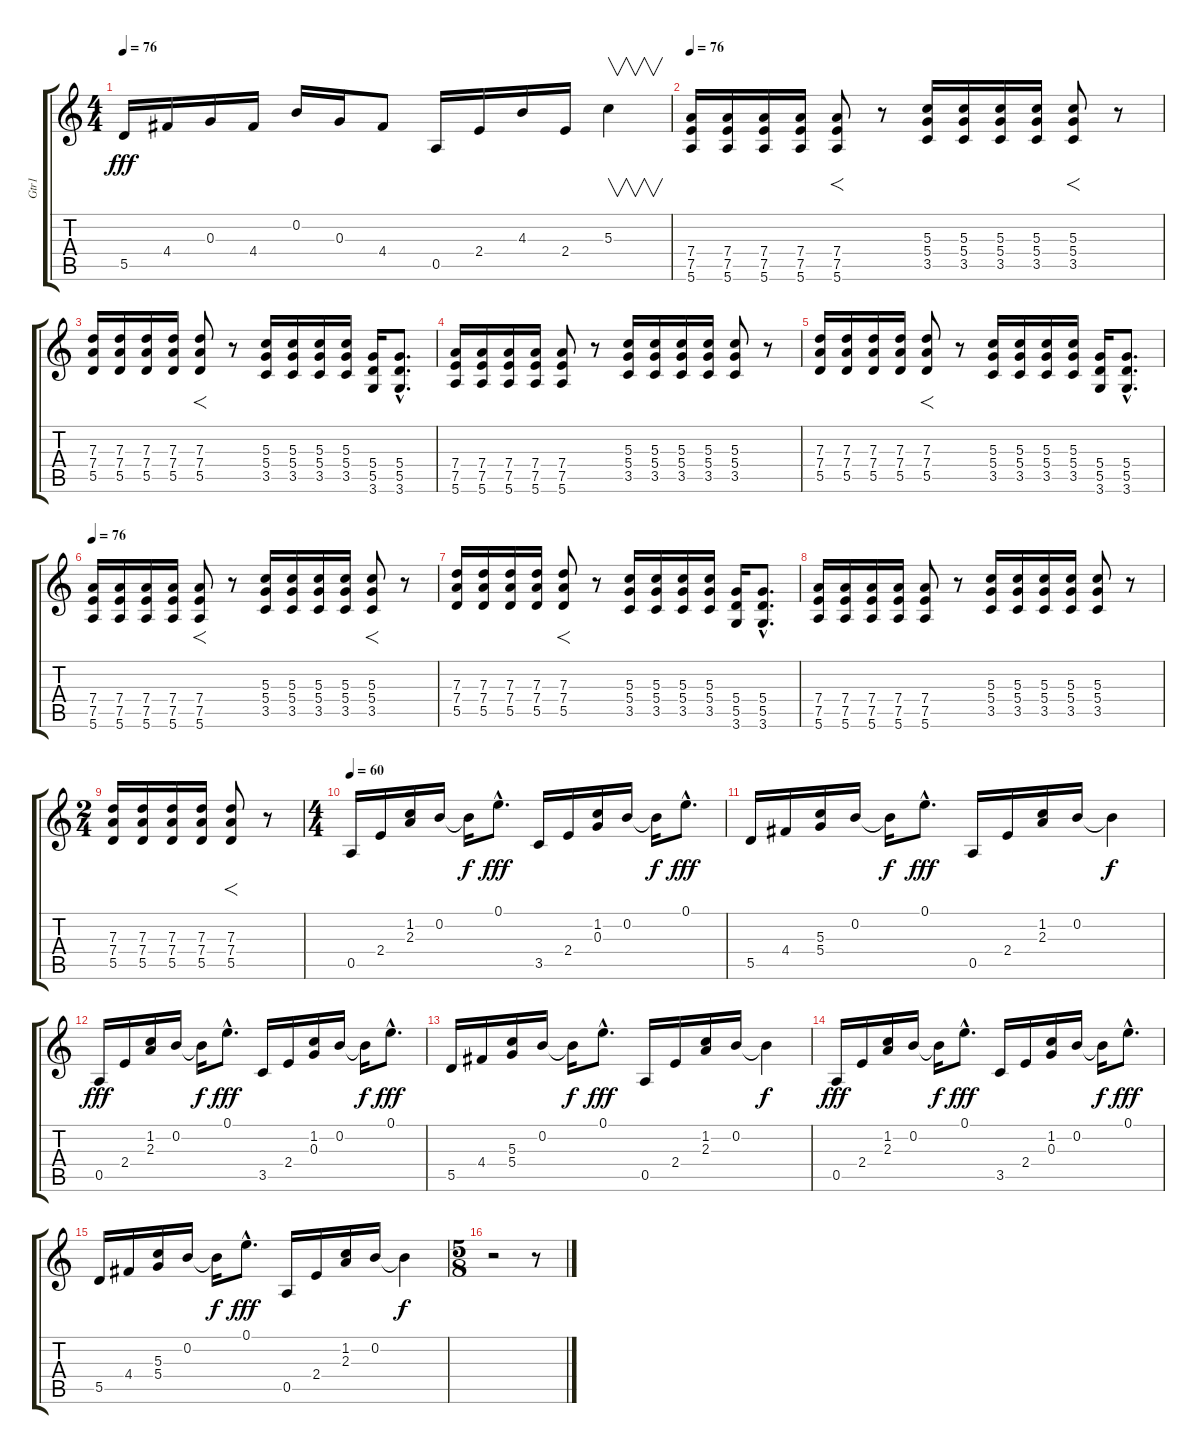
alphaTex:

\track ("Gtr1" "Gtr1") {instrument acousticguitarnylon}
\staff {score tabs}
\tuning (E4 B3 G3 D3 A2 E2) {hide}
\ts (4 4)
\tempo 76
\clef g2
\ks c
5.5.16{dy fff} 4.4.16 0.3.16 4.4.16 0.2.16 0.3.16 4.4.8 0.5.16 2.4.16 4.3.16 2.4.16 5.3.4{v} |
\tempo 76
(7.4 7.5 5.6).16{volume 16 instrument overdrivenguitar} (7.4 7.5 5.6).16{volume 16 instrument overdrivenguitar} (7.4 7.5 5.6).16 (7.4 7.5 5.6).16 (7.4 7.5 5.6).8{f} r.8 (5.3 5.4 3.5).16 (5.3 5.4 3.5).16 (5.3 5.4 3.5).16 (5.3 5.4 3.5).16 (5.3 5.4 3.5).8{f} r.8 |
(7.3 7.4 5.5).16 (7.3 7.4 5.5).16 (7.3 7.4 5.5).16 (7.3 7.4 5.5).16 (7.3 7.4 5.5).8{f} r.8 (5.3 5.4 3.5).16 (5.3 5.4 3.5).16 (5.3 5.4 3.5).16 (5.3 5.4 3.5).16 (5.4 5.5 3.6).16 (5.4{hac} 5.5{hac} 3.6{hac}).8{d} |
(7.4 7.5 5.6).16 (7.4 7.5 5.6).16 (7.4 7.5 5.6).16 (7.4 7.5 5.6).16 (7.4 7.5 5.6).8 r.8 (5.3 5.4 3.5).16 (5.3 5.4 3.5).16 (5.3 5.4 3.5).16 (5.3 5.4 3.5).16 (5.3 5.4 3.5).8 r.8 |
(7.3 7.4 5.5).16 (7.3 7.4 5.5).16 (7.3 7.4 5.5).16 (7.3 7.4 5.5).16 (7.3 7.4 5.5).8{f} r.8 (5.3 5.4 3.5).16 (5.3 5.4 3.5).16 (5.3 5.4 3.5).16 (5.3 5.4 3.5).16 (5.4 5.5 3.6).16 (5.4{hac} 5.5{hac} 3.6{hac}).8{d} |
\tempo 76
(7.4 7.5 5.6).16{volume 16 instrument overdrivenguitar} (7.4 7.5 5.6).16{volume 16 instrument overdrivenguitar} (7.4 7.5 5.6).16 (7.4 7.5 5.6).16 (7.4 7.5 5.6).8{f} r.8 (5.3 5.4 3.5).16 (5.3 5.4 3.5).16 (5.3 5.4 3.5).16 (5.3 5.4 3.5).16 (5.3 5.4 3.5).8{f} r.8 |
(7.3 7.4 5.5).16 (7.3 7.4 5.5).16 (7.3 7.4 5.5).16 (7.3 7.4 5.5).16 (7.3 7.4 5.5).8{f} r.8 (5.3 5.4 3.5).16 (5.3 5.4 3.5).16 (5.3 5.4 3.5).16 (5.3 5.4 3.5).16 (5.4 5.5 3.6).16 (5.4{hac} 5.5{hac} 3.6{hac}).8{d} |
(7.4 7.5 5.6).16 (7.4 7.5 5.6).16 (7.4 7.5 5.6).16 (7.4 7.5 5.6).16 (7.4 7.5 5.6).8 r.8 (5.3 5.4 3.5).16 (5.3 5.4 3.5).16 (5.3 5.4 3.5).16 (5.3 5.4 3.5).16 (5.3 5.4 3.5).8 r.8 |
\ts (2 4)
(7.3 7.4 5.5).16 (7.3 7.4 5.5).16 (7.3 7.4 5.5).16 (7.3 7.4 5.5).16 (7.3 7.4 5.5).8{f} r.8 |
\ts (4 4)
\tempo 60
0.5.16{instrument acousticguitarnylon} 2.4.16 (1.2 2.3).16 0.2.16 0.2{t}.16{dy f} 0.1{hac}.8{d dy fff} 3.5.16 2.4.16 (1.2 0.3).16 0.2.16 0.2{t}.16{dy f} 0.1{hac}.8{d dy fff} |
5.5.16 4.4.16 (5.3 5.4).16 0.2.16 0.2{t}.16{dy f} 0.1{hac}.8{d dy fff} 0.5.16 2.4.16 (1.2 2.3).16 0.2.16 0.2{t}.4{dy f} |
0.5.16{dy fff instrument acousticguitarnylon} 2.4.16 (1.2 2.3).16 0.2.16 0.2{t}.16{dy f} 0.1{hac}.8{d dy fff} 3.5.16 2.4.16 (1.2 0.3).16 0.2.16 0.2{t}.16{dy f} 0.1{hac}.8{d dy fff} |
5.5.16 4.4.16 (5.3 5.4).16 0.2.16 0.2{t}.16{dy f} 0.1{hac}.8{d dy fff} 0.5.16 2.4.16 (1.2 2.3).16 0.2.16 0.2{t}.4{dy f} |
0.5.16{dy fff instrument acousticguitarnylon} 2.4.16 (1.2 2.3).16 0.2.16 0.2{t}.16{dy f} 0.1{hac}.8{d dy fff} 3.5.16 2.4.16 (1.2 0.3).16 0.2.16 0.2{t}.16{dy f} 0.1{hac}.8{d dy fff} |
5.5.16 4.4.16 (5.3 5.4).16 0.2.16 0.2{t}.16{dy f} 0.1{hac}.8{d dy fff} 0.5.16 2.4.16 (1.2 2.3).16 0.2.16 0.2{t}.4{dy f} |
\ts (5 8)
r.2 r.8
